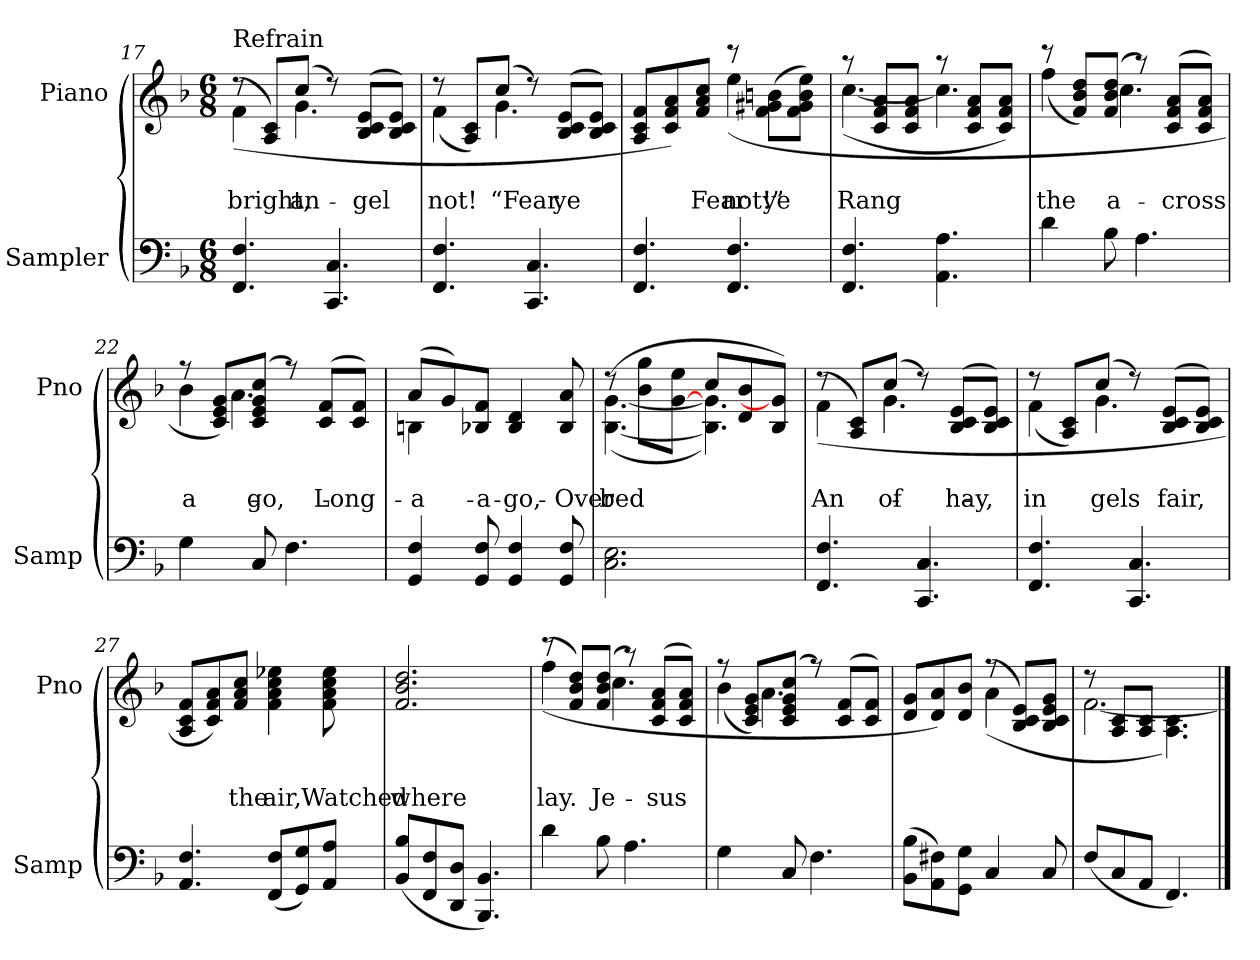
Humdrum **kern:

**kern	**kern	**text	**text
*part2	*part1	*part1	*part1
*staff2	*staff1	*staff1	*staff1
*I"Sampler	*I"Piano	*	*
*I'Samp	*I'Pno	*	*
*clefF4	*clefG2	*	*
*k[b-]	*k[b-]	*	*
*F:	*F:	*	*
*M6/8	*M6/8	*	*
=17	=17	=17	=17
*	*^	*	*
!	!LO:TX:t=Refrain	!	!	!
4.FF 4.F	(8r	(4f	.	bright,
.	8A/ 8c/L)	.	.	.
.	(8cc/J	4.g	.	an-
4.CC 4.C	8r)	.	.	.
.	(8B-/ 8c/ 8e/L	.	.	-gel
.	8B-/ 8c/ 8e/J)	8ryy	.	.
=18	=18	=18	=18	=18
4.FF 4.F	8r	(4f	.	not!
.	8A/ 8c/L)	.	.	.
.	(8cc/J	4.g	.	“Fear
4.CC 4.C	8r)	.	.	.
.	(8B-/ 8c/ 8e/L	.	.	ye
.	8B-/ 8c/ 8e/J)	8ryy	.	.
=19	=19	=19	=19	=19
4.FF 4.F	8A/ 8c/ 8f/L	4.ryy	.	.
.	8c/ 8f/ 8a/)	.	.	.
.	8f/ 8a/ 8cc/J	.	.	Fear
4.FF 4.F	8r	(4ee	.	not!”
.	(8f\ 8g#X\ 8bn\L	.	.	ye
.	8f\ 8g#\ 8b\ 8ee\J)	8ryy	.	.
=20	=20	=20	=20	=20
4.FF 4.F	8r	([4.cc	.	Rang
.	8c/ 8f/ 8a/L	.	.	.
.	8c/ 8f/ 8a/J	.	.	.
4.AA 4.A	8r	4.cc]	.	.
.	8c/ 8f/ 8a/L	.	.	.
.	8c/ 8f/ 8a/J)	.	.	.
=21	=21	=21	=21	=21
4d	8r	(4ff	.	the
.	8f/ 8b-/ 8dd/L)	.	.	.
8B-	(8f/ 8b-/ 8dd/J	4.cc	.	a-
4.A	8r)	.	.	.
.	(8c/ 8f/ 8a/L	.	.	-cross
.	8c/ 8f/ 8a/J)	8ryy	.	.
=22	=22	=22	=22	=22
4G	8r	4b-	.	a-
.	8c/ 8e/ 8g/L)	.	.	.
8C	(8c/ 8e/ 8g/ 8cc/J	4.a	.	-go,
4.F	8r)	.	.	.
.	(8c/ 8f/L	.	.	Long
.	8c/ 8f/J)	8ryy	.	.
=23	=23	=23	=23	=23
4GG 4F	(8a/L	4Bn	.	a
.	8g/)	.	.	.
8GG 8F	8B-/ 8f/J	2ryy	.	a-
4GG 4F	4B- 4d	.	.	-go,
8GG 8F	8B- 8a	.	.	Over
=24	=24	=24	=24	=24
2.C 2.E	(8r	([4.B- [4.g	.	bed
.	8b-\ 8gg\L	.	.	.
.	[8g\ 8ee\J	.	.	.
.	8cc/L	4.B-] 4.g])	.	.
.	8d/ 8b-/	.	.	.
.	8B-/ 8g]/J)	.	.	.
=25	=25	=25	=25	=25
4.FF 4.F	(8r	(4f	.	An-
.	8A/ 8c/L)	.	.	.
.	(8cc/J	4.g	.	of
4.CC 4.C	8r)	.	.	.
.	(8B-/ 8c/ 8e/L	.	.	hay,
.	8B-/ 8c/ 8e/J)	8ryy	.	.
=26	=26	=26	=26	=26
4.FF 4.F	8r	(4f	.	in
.	8A/ 8c/L)	.	.	.
.	(8cc/J	4.g	.	-gels
4.CC 4.C	8r)	.	.	.
.	(8B-/ 8c/ 8e/L	.	.	fair,
.	8B-/ 8c/ 8e/J)	8ryy	.	.
*	*v	*v	*	*
=27	=27	=27	=27
4.AA 4.F	8A/ 8c/ 8f/L	.	.
.	8c/ 8f/ 8a/)	.	.
.	8f/ 8a/ 8cc/J	.	the
(8FF/ 8F/L	4f 4a 4cc 4ee-X	.	air,
8GG/ 8G/)	.	.	.
8AA/ 8A/J	8f\ 8a\ 8cc\ 8ee-\	.	Watched
=28	=28	=28	=28
(8BB-/ 8B-/L	2.f 2.b- 2.dd	.	where
8FF/ 8F/	.	.	.
8DD/ 8D/J	.	.	.
4.BBB- 4.BB-)	.	.	.
=29	=29	=29	=29
*	*^	*	*
4d	(8r	(4ff	.	lay.
.	8f/ 8b-/ 8dd/L)	.	.	.
8B-	(8f/ 8b-/ 8dd/J	4.cc	.	Je-
4.A	8r)	.	.	.
.	(8c/ 8f/ 8a/L	.	.	-sus
.	8c/ 8f/ 8a/J)	8ryy	.	.
=30	=30	=30	=30	=30
4G	8r	(4b-	.	.
.	8c/ 8e/ 8g/L)	.	.	.
8C	(8c/ 8e/ 8g/ 8cc/J	4.a	.	.
4.F	8r)	.	.	.
.	(8c/ 8f/L	.	.	.
.	8c/ 8f/J)	8ryy	.	.
=31	=31	=31	=31	=31
(8BB-\ 8B-\L	8d/ 8g/L	4.ryy	.	.
8AA\ 8F#X\)	8d/ 8a/)	.	.	.
8GG\ 8G\J	8d/ 8b-/J	.	.	.
4C	(8r	(4a	.	.
.	8B-/ 8c/ 8e/L)	.	.	.
8C	8B-/ 8c/ 8e/ 8g/J	8ryy	.	.
=32	=32	=32	=32	=32
(8F/L	8r	[2.f	.	.
8C/	8A/ 8c/L	.	.	.
8AA/J	8A/ 8c/J	.	.	.
4.FF)	4.A\ 4.c\)	.	.	.
*	*v	*v	*	*
==	==	==	==
*-	*-	*-	*-
